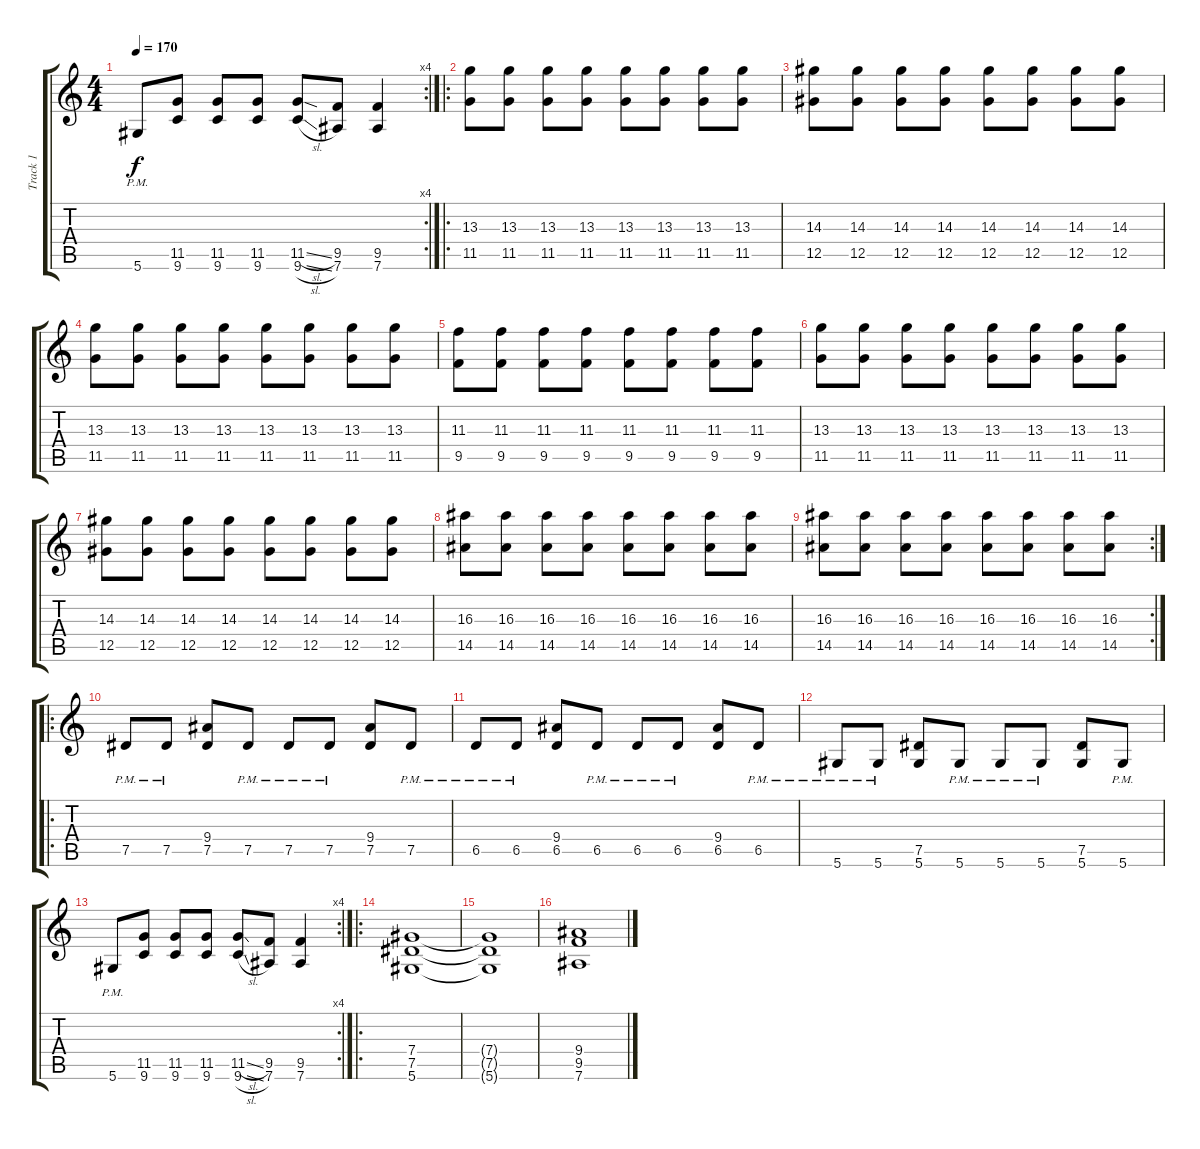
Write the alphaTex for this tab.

\track ("Track 1" "Track 1") {instrument distortionguitar}
\staff {score tabs}
\tuning (Eb4 Bb3 Gb3 Db3 Ab2 Eb2) {hide}
\rc 4
\ts (4 4)
\tempo 170
\clef g2
\ks c
5.6{pm}.8{dy f} (11.5 9.6).8 (11.5 9.6).8 (11.5 9.6).8 (11.5{sl} 9.6{sl}).8 (9.5 7.6).8 (9.5 7.6).4 |
\ro
(13.3 11.5).8 (13.3 11.5).8 (13.3 11.5).8 (13.3 11.5).8 (13.3 11.5).8 (13.3 11.5).8 (13.3 11.5).8 (13.3 11.5).8 |
(14.3 12.5).8 (14.3 12.5).8 (14.3 12.5).8 (14.3 12.5).8 (14.3 12.5).8 (14.3 12.5).8 (14.3 12.5).8 (14.3 12.5).8 |
(13.3 11.5).8 (13.3 11.5).8 (13.3 11.5).8 (13.3 11.5).8 (13.3 11.5).8 (13.3 11.5).8 (13.3 11.5).8 (13.3 11.5).8 |
(11.3 9.5).8 (11.3 9.5).8 (11.3 9.5).8 (11.3 9.5).8 (11.3 9.5).8 (11.3 9.5).8 (11.3 9.5).8 (11.3 9.5).8 |
(13.3 11.5).8 (13.3 11.5).8 (13.3 11.5).8 (13.3 11.5).8 (13.3 11.5).8 (13.3 11.5).8 (13.3 11.5).8 (13.3 11.5).8 |
(14.3 12.5).8 (14.3 12.5).8 (14.3 12.5).8 (14.3 12.5).8 (14.3 12.5).8 (14.3 12.5).8 (14.3 12.5).8 (14.3 12.5).8 |
(16.3 14.5).8 (16.3 14.5).8 (16.3 14.5).8 (16.3 14.5).8 (16.3 14.5).8 (16.3 14.5).8 (16.3 14.5).8 (16.3 14.5).8 |
\rc 2
(16.3 14.5).8 (16.3 14.5).8 (16.3 14.5).8 (16.3 14.5).8 (16.3 14.5).8 (16.3 14.5).8 (16.3 14.5).8 (16.3 14.5).8 |
\ro
7.5{pm}.8 7.5{pm}.8 (9.4 7.5).8 7.5{pm}.8 7.5{pm}.8 7.5{pm}.8 (9.4 7.5).8 7.5{pm}.8 |
6.5{pm}.8 6.5{pm}.8 (9.4 6.5).8 6.5{pm}.8 6.5{pm}.8 6.5{pm}.8 (9.4 6.5).8 6.5{pm}.8 |
5.6{pm}.8 5.6{pm}.8 (7.5 5.6).8 5.6{pm}.8 5.6{pm}.8 5.6{pm}.8 (7.5 5.6).8 5.6{pm}.8 |
\rc 4
5.6{pm}.8 (11.5 9.6).8 (11.5 9.6).8 (11.5 9.6).8 (11.5{sl} 9.6{sl}).8 (9.5 7.6).8 (9.5 7.6).4 |
\ro
(7.4 7.5 5.6).1 |
(7.4{t} 7.5{t} 5.6{t}).1 |
(9.4 9.5 7.6).1
